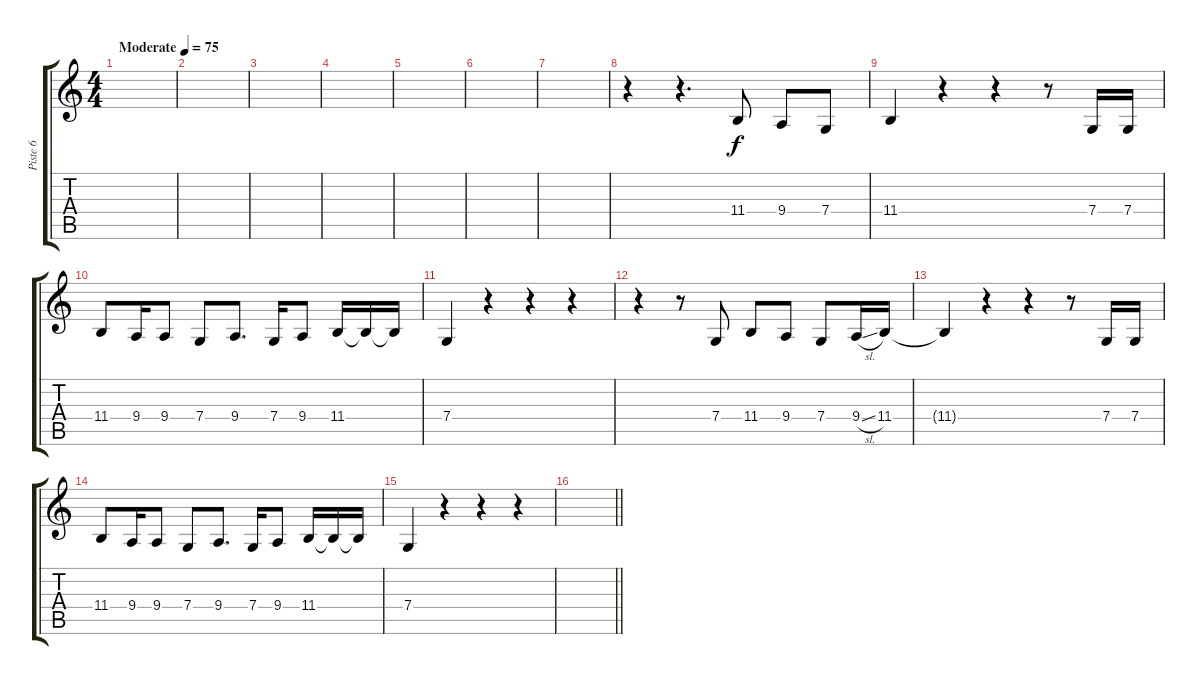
\track ("Piste 6" "Piste 6") {mute instrument lead6voice}
\staff {score tabs}
\tuning (D4 A3 F3 C3 G2 C2) {hide}
\ts (4 4)
\tempo (75 "Moderate")
\clef g2
\ks c
|
|
|
|
|
|
|
r.4 r.4{d} 11.4.8 9.4.8 7.4.8 |
11.4.4 r.4 r.4 r.8 7.4.16 7.4.16 |
11.4.8 9.4.16 9.4.8 7.4.8 9.4.8{d} 7.4.16 9.4.8 11.4.16 11.4{t}.16 11.4{t}.16 |
7.4.4 r.4 r.4 r.4 |
r.4 r.8 7.4.8 11.4.8 9.4.8 7.4.8 9.4{sl}.16 11.4.16 |
11.4{t}.4 r.4 r.4 r.8 7.4.16 7.4.16 |
11.4.8 9.4.16 9.4.8 7.4.8 9.4.8{d} 7.4.16 9.4.8 11.4.16 11.4{t}.16 11.4{t}.16 |
7.4.4 r.4 r.4 r.4 |
\barLineRight lightlight
